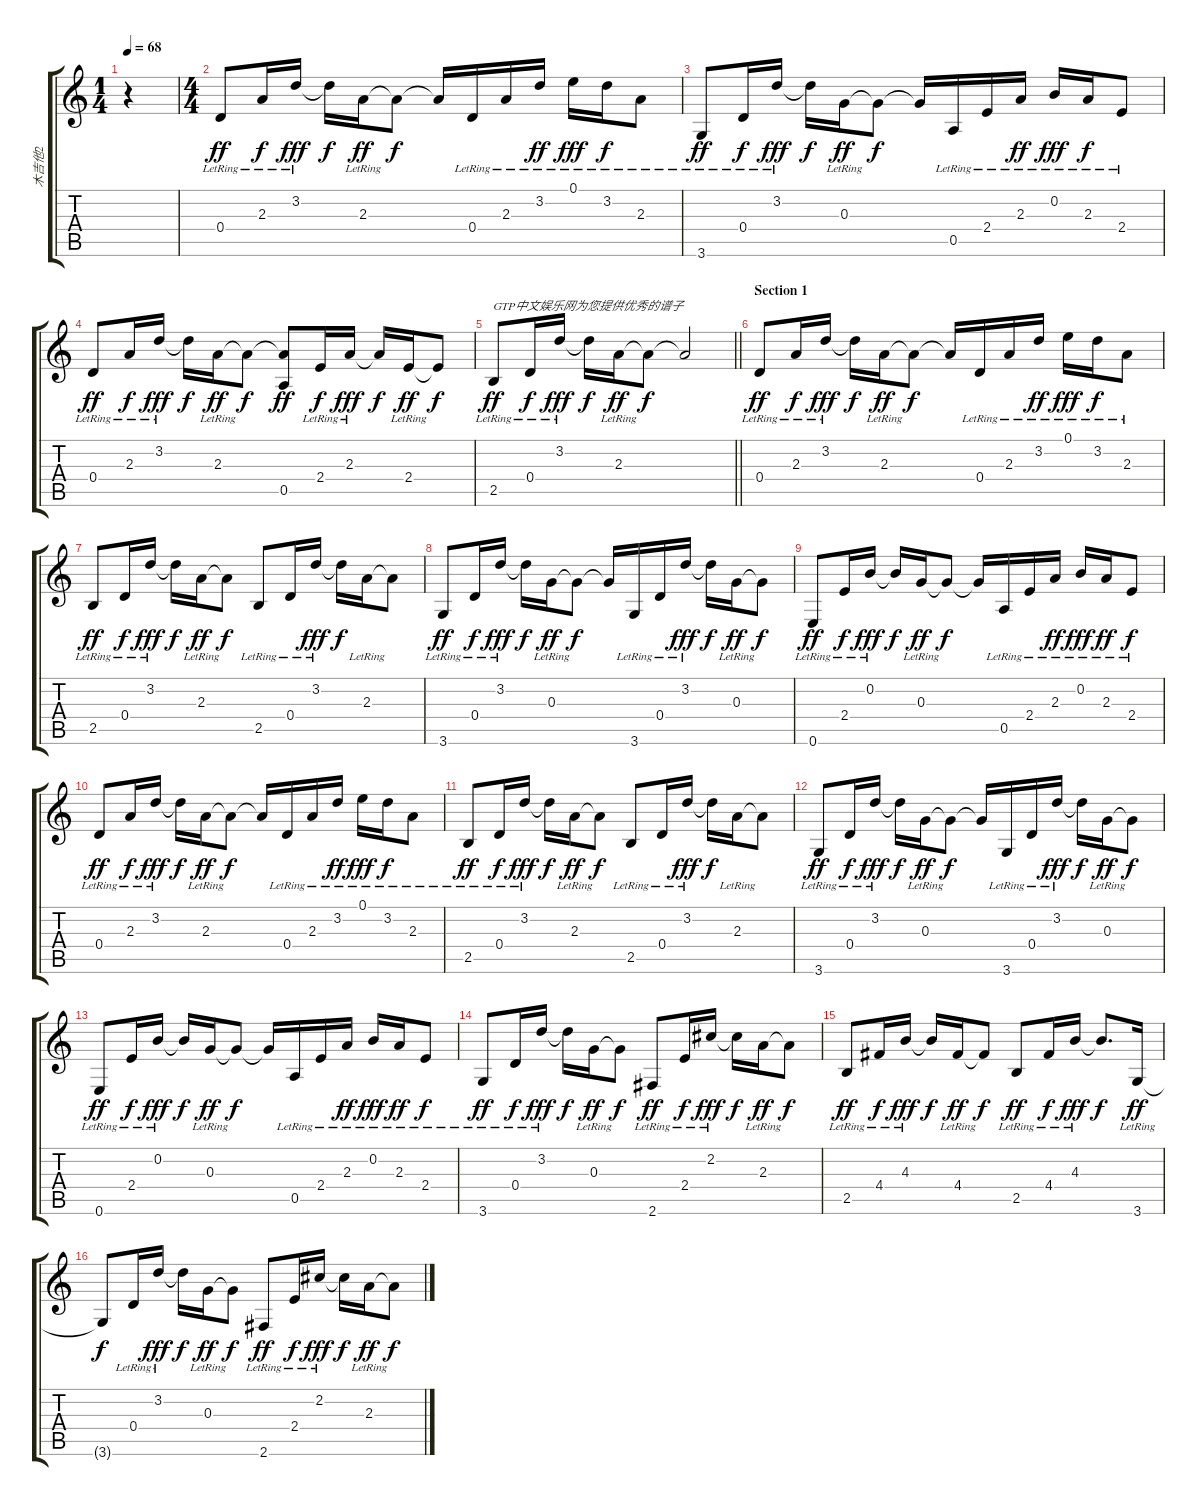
\track ("木吉他2" "木吉他2") {instrument acousticguitarsteel}
\staff {score tabs}
\tuning (E4 B3 G3 D3 A2 E2) {hide}
\ts (1 4)
\tempo 68
\clef g2
\ks c
r.4{dy ff instrument acousticguitarsteel} |
\ts (4 4)
0.4{lr}.8 2.3{lr}.16{dy f} 3.2{lr}.16{dy fff} 3.2{t}.16{dy f} 2.3{lr}.16{dy ff} 2.3{t}.8{dy f} 2.3{t}.16 0.4{lr}.16 2.3{lr}.16 3.2{lr}.16{dy ff} 0.1{lr}.16{dy fff} 3.2{lr}.16{dy f} 2.3{lr}.8 |
3.6{lr}.8{dy ff} 0.4{lr}.16{dy f} 3.2{lr}.16{dy fff} 3.2{t}.16{dy f} 0.3{lr}.16{dy ff} 0.3{t}.8{dy f} 0.3{t}.16 0.5{lr}.16 2.4{lr}.16 2.3{lr}.16{dy ff} 0.2{lr}.16{dy fff} 2.3{lr}.16{dy f} 2.4{lr}.8 |
0.4{lr}.8{dy ff} 2.3{lr}.16{dy f} 3.2{lr}.16{dy fff} 3.2{t}.16{dy f} 2.3{lr}.16{dy ff} 2.3{t}.8{dy f} (2.3{t} 0.5).8{dy ff} 2.4{lr}.16{dy f} 2.3{lr}.16{dy fff} 2.3{t}.16{dy f} 2.4{lr}.16{dy ff} 2.4{t}.8{dy f} |
\barLineRight lightlight
2.5{lr}.8{txt "GTP中文娱乐网为您提供优秀的谱子" dy ff} 0.4{lr}.16{dy f} 3.2{lr}.16{dy fff} 3.2{t}.16{dy f} 2.3{lr}.16{dy ff} 2.3{t}.8{dy f} 2.3{t}.2 |
\section ("" "Section 1")
0.4{lr}.8{dy ff} 2.3{lr}.16{dy f} 3.2{lr}.16{dy fff} 3.2{t}.16{dy f} 2.3{lr}.16{dy ff} 2.3{t}.8{dy f} 2.3{t}.16 0.4{lr}.16 2.3{lr}.16 3.2{lr}.16{dy ff} 0.1{lr}.16{dy fff} 3.2{lr}.16{dy f} 2.3{lr}.8 |
2.5{lr}.8{dy ff} 0.4{lr}.16{dy f} 3.2{lr}.16{dy fff} 3.2{t}.16{dy f} 2.3{lr}.16{dy ff} 2.3{t}.8{dy f} 2.5{lr}.8 0.4{lr}.16 3.2{lr}.16{dy fff} 3.2{t}.16{dy f} 2.3{lr}.16 2.3{t}.8 |
3.6{lr}.8{dy ff} 0.4{lr}.16{dy f} 3.2{lr}.16{dy fff} 3.2{t}.16{dy f} 0.3{lr}.16{dy ff} 0.3{t}.8{dy f} 0.3{t}.16 3.6{lr}.16 0.4{lr}.16 3.2{lr}.16{dy fff} 3.2{t}.16{dy f} 0.3{lr}.16{dy ff} 0.3{t}.8{dy f} |
0.6{lr}.8{dy ff} 2.4{lr}.16{dy f} 0.2{lr}.16{dy fff} 0.2{t}.16{dy f} 0.3{lr}.16{dy ff} 0.3{t}.8{dy f} 0.3{t}.16 0.5{lr}.16 2.4{lr}.16 2.3{lr}.16{dy ff} 0.2{lr}.16{dy fff} 2.3{lr}.16{dy ff} 2.4{lr}.8{dy f} |
0.4{lr}.8{dy ff} 2.3{lr}.16{dy f} 3.2{lr}.16{dy fff} 3.2{t}.16{dy f} 2.3{lr}.16{dy ff} 2.3{t}.8{dy f} 2.3{t}.16 0.4{lr}.16 2.3{lr}.16 3.2{lr}.16{dy ff} 0.1{lr}.16{dy fff} 3.2{lr}.16{dy f} 2.3{lr}.8 |
2.5{lr}.8{dy ff} 0.4{lr}.16{dy f} 3.2{lr}.16{dy fff} 3.2{t}.16{dy f} 2.3{lr}.16{dy ff} 2.3{t}.8{dy f} 2.5{lr}.8 0.4{lr}.16 3.2{lr}.16{dy fff} 3.2{t}.16{dy f} 2.3{lr}.16 2.3{t}.8 |
3.6{lr}.8{dy ff} 0.4{lr}.16{dy f} 3.2{lr}.16{dy fff} 3.2{t}.16{dy f} 0.3{lr}.16{dy ff} 0.3{t}.8{dy f} 0.3{t}.16 3.6{lr}.16 0.4{lr}.16 3.2{lr}.16{dy fff} 3.2{t}.16{dy f} 0.3{lr}.16{dy ff} 0.3{t}.8{dy f} |
0.6{lr}.8{dy ff} 2.4{lr}.16{dy f} 0.2{lr}.16{dy fff} 0.2{t}.16{dy f} 0.3{lr}.16{dy ff} 0.3{t}.8{dy f} 0.3{t}.16 0.5{lr}.16 2.4{lr}.16 2.3{lr}.16{dy ff} 0.2{lr}.16{dy fff} 2.3{lr}.16{dy ff} 2.4{lr}.8{dy f} |
3.6{lr}.8{dy ff} 0.4{lr}.16{dy f} 3.2{lr}.16{dy fff} 3.2{t}.16{dy f} 0.3{lr}.16{dy ff} 0.3{t}.8{dy f} 2.6{lr}.8{dy ff} 2.4{lr}.16{dy f} 2.2{lr}.16{dy fff} 2.2{t}.16{dy f} 2.3{lr}.16{dy ff} 2.3{t}.8{dy f} |
2.5{lr}.8{dy ff} 4.4{lr}.16{dy f} 4.3{lr}.16{dy fff} 4.3{t}.16{dy f} 4.4{lr}.16{dy ff} 4.4{t}.8{dy f} 2.5{lr}.8{dy ff} 4.4{lr}.16{dy f} 4.3{lr}.16{dy fff} 4.3{t}.8{d dy f} 3.6{lr}.16{dy ff} |
3.6{t}.8{dy f} 0.4{lr}.16 3.2{lr}.16{dy fff} 3.2{t}.16{dy f} 0.3{lr}.16{dy ff} 0.3{t}.8{dy f} 2.6{lr}.8{dy ff} 2.4{lr}.16{dy f} 2.2{lr}.16{dy fff} 2.2{t}.16{dy f} 2.3{lr}.16{dy ff} 2.3{t}.8{dy f}
